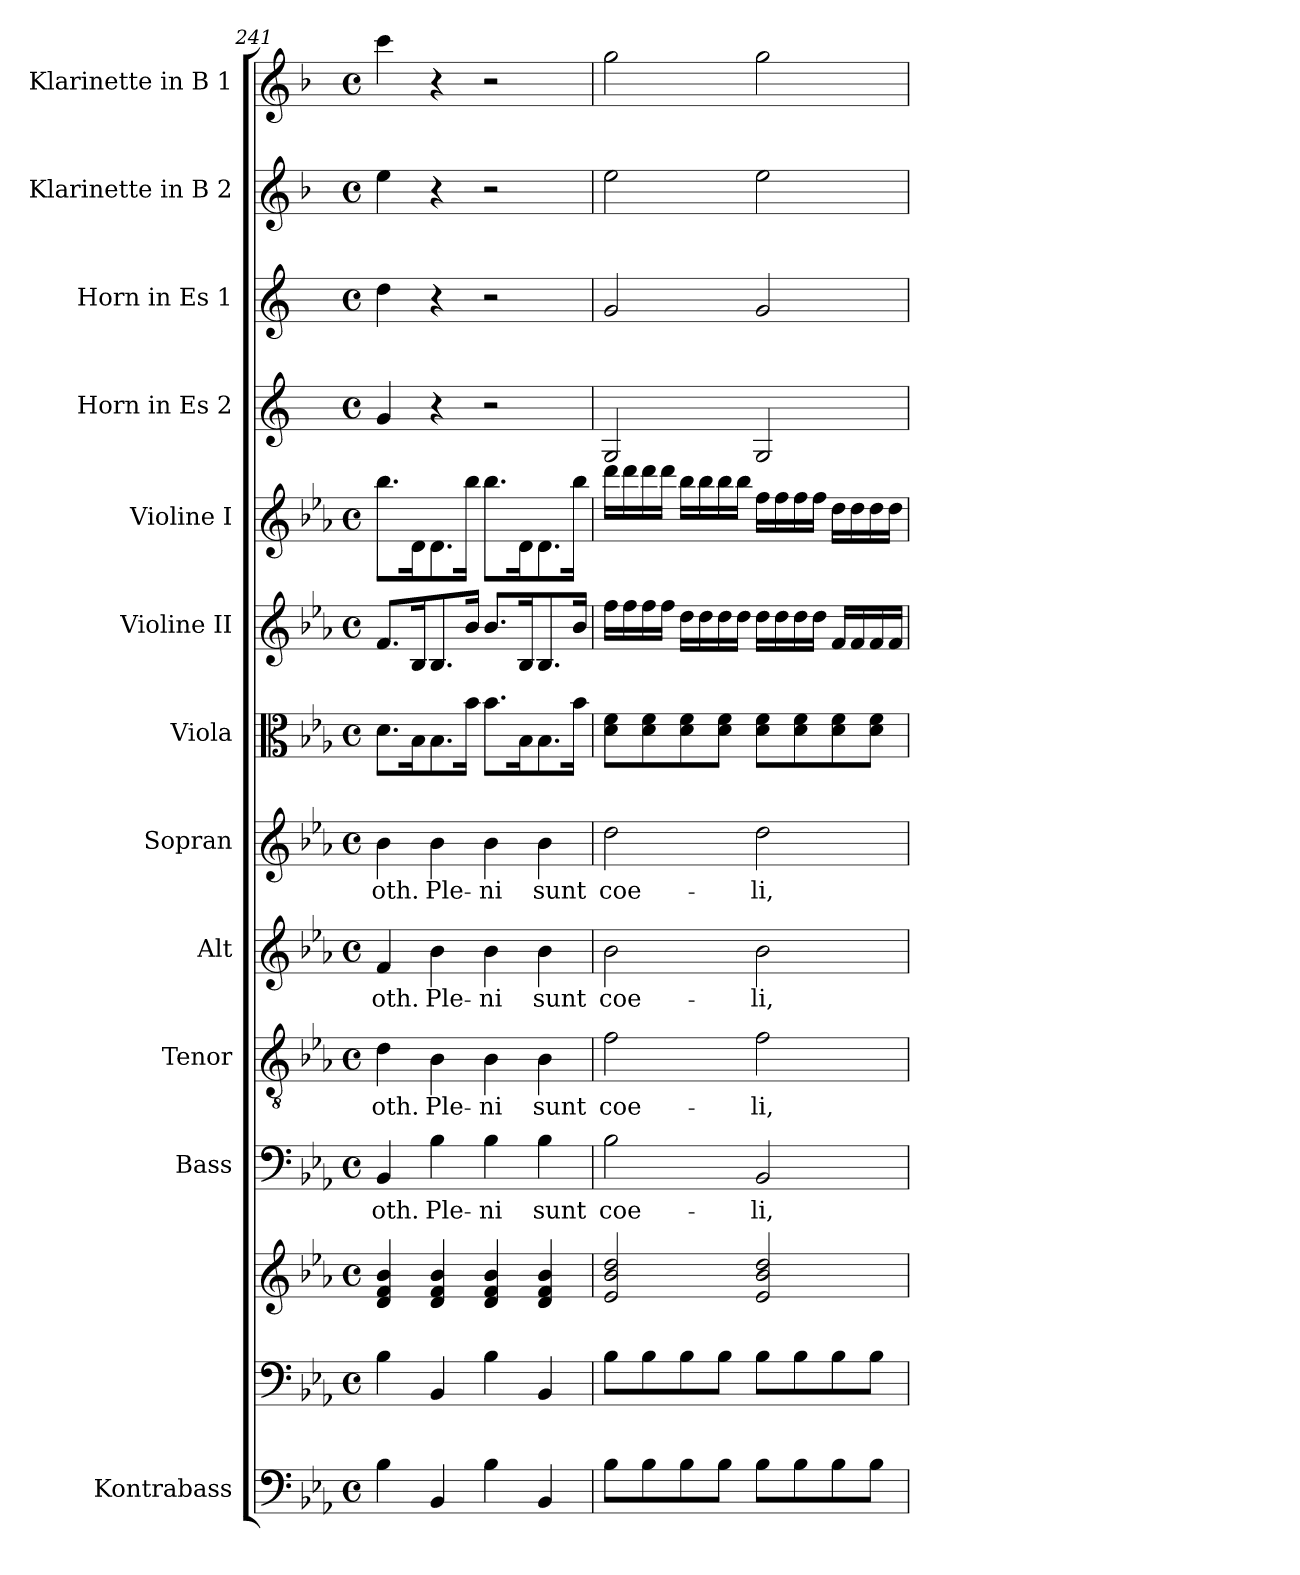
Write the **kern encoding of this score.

**kern	**kern	**kern	**kern	**text	**kern	**text	**kern	**text	**kern	**text	**kern	**kern	**kern	**kern	**kern	**kern	**kern
*part13	*part12	*part12	*part11	*part11	*part10	*part10	*part9	*part9	*part8	*part8	*part7	*part6	*part5	*part4	*part3	*part2	*part1
*staff14	*staff13	*staff12	*staff11	*staff11	*staff10	*staff10	*staff9	*staff9	*staff8	*staff8	*staff7	*staff6	*staff5	*staff4	*staff3	*staff2	*staff1
*I"Kontrabass	*	*	*I"Bass	*	*I"Tenor	*	*I"Alt	*	*I"Sopran	*	*I"Viola	*I"Violine II	*I"Violine I	*I"Horn in Es 2	*I"Horn in Es 1	*I"Klarinette in B 2	*I"Klarinette in B 1
*I'Kb.	*	*	*I'B	*	*I'T	*	*I'A	*	*I'S	*	*I'Vla.	*I'Vl. II	*I'Vl. I	*I'Hrn. 2	*I'Hrn. 1	*	*
*clefF4	*clefF4	*clefG2	*clefF4	*	*clefGv2	*	*clefG2	*	*clefG2	*	*clefC3	*clefG2	*clefG2	*clefG2	*clefG2	*clefG2	*clefG2
*ITrd7c12	*	*	*	*	*	*	*	*	*	*	*	*	*	*ITrd5c9	*ITrd5c9	*ITrd1c2	*ITrd1c2
*k[b-e-a-]	*k[b-e-a-]	*k[b-e-a-]	*k[b-e-a-]	*	*k[b-e-a-]	*	*k[b-e-a-]	*	*k[b-e-a-]	*	*k[b-e-a-]	*k[b-e-a-]	*k[b-e-a-]	*k[b-e-a-]	*k[b-e-a-]	*k[b-e-a-]	*k[b-e-a-]
*E-:	*E-:	*E-:	*E-:	*	*E-:	*	*E-:	*	*E-:	*	*E-:	*E-:	*E-:	*E-:	*E-:	*E-:	*E-:
*M4/4	*M4/4	*M4/4	*M4/4	*	*M4/4	*	*M4/4	*	*M4/4	*	*M4/4	*M4/4	*M4/4	*M4/4	*M4/4	*M4/4	*M4/4
*met(c)	*met(c)	*met(c)	*met(c)	*	*met(c)	*	*met(c)	*	*met(c)	*	*met(c)	*met(c)	*met(c)	*met(c)	*met(c)	*met(c)	*met(c)
=241	=241	=241	=241	=241	=241	=241	=241	=241	=241	=241	=241	=241	=241	=241	=241	=241	=241
!	!	!	!	!LO:LY:b	!	!LO:LY:b	!	!LO:LY:b	!	!LO:LY:b	!	!	!	!	!	!	!
4BB-\	4B-\	4d/ 4f/ 4b-/	4BB-/	-oth.	4d\	-oth.	4f/	-oth.	4b-\	-oth.	8.d\L	8.f/L	8.bb-\L	4B-/	4f\	4dd\	4bb-\
.	.	.	.	.	.	.	.	.	.	.	16B-\k	16B-/k	16d\k	.	.	.	.
!	!	!	!	!LO:LY:b	!	!LO:LY:b	!	!LO:LY:b	!	!LO:LY:b	!	!	!	!	!	!	!
4BBB-/	4BB-/	4d/ 4f/ 4b-/	4B-\	Ple-	4B-\	Ple-	4b-\	Ple-	4b-\	Ple-	8.B-\	8.B-/	8.d\	4r	4r	4r	4r
.	.	.	.	.	.	.	.	.	.	.	16b-\Jk	16b-/Jk	16bb-\Jk	.	.	.	.
!	!	!	!	!LO:LY:b	!	!LO:LY:b	!	!LO:LY:b	!	!LO:LY:b	!	!	!	!	!	!	!
4BB-\	4B-\	4d/ 4f/ 4b-/	4B-\	-ni	4B-\	-ni	4b-\	-ni	4b-\	-ni	8.b-\L	8.b-/L	8.bb-\L	2r	2r	2r	2r
.	.	.	.	.	.	.	.	.	.	.	16B-\k	16B-/k	16d\k	.	.	.	.
!	!	!	!	!LO:LY:b	!	!LO:LY:b	!	!LO:LY:b	!	!LO:LY:b	!	!	!	!	!	!	!
4BBB-/	4BB-/	4d/ 4f/ 4b-/	4B-\	sunt	4B-\	sunt	4b-\	sunt	4b-\	sunt	8.B-\	8.B-/	8.d\	.	.	.	.
.	.	.	.	.	.	.	.	.	.	.	16b-\Jk	16b-/Jk	16bb-\Jk	.	.	.	.
=242	=242	=242	=242	=242	=242	=242	=242	=242	=242	=242	=242	=242	=242	=242	=242	=242	=242
!	!	!	!	!LO:LY:b	!	!LO:LY:b	!	!LO:LY:b	!	!LO:LY:b	!	!	!	!	!	!	!
8BB-\L	8B-\L	2e-/ 2b-/ 2dd/	2B-\	coe-	2f\	coe-	2b-\	coe-	2dd\	coe-	8d\ 8f\L	16ff\LL	16ddd\LL	2BB-/	2B-/	2dd\	2ff\
.	.	.	.	.	.	.	.	.	.	.	.	16ff\	16ddd\	.	.	.	.
8BB-\	8B-\	.	.	.	.	.	.	.	.	.	8d\ 8f\	16ff\	16ddd\	.	.	.	.
.	.	.	.	.	.	.	.	.	.	.	.	16ff\JJ	16ddd\JJ	.	.	.	.
8BB-\	8B-\	.	.	.	.	.	.	.	.	.	8d\ 8f\	16dd\LL	16bb-\LL	.	.	.	.
.	.	.	.	.	.	.	.	.	.	.	.	16dd\	16bb-\	.	.	.	.
8BB-\J	8B-\J	.	.	.	.	.	.	.	.	.	8d\ 8f\J	16dd\	16bb-\	.	.	.	.
.	.	.	.	.	.	.	.	.	.	.	.	16dd\JJ	16bb-\JJ	.	.	.	.
!	!	!	!	!LO:LY:b	!	!LO:LY:b	!	!LO:LY:b	!	!LO:LY:b	!	!	!	!	!	!	!
8BB-\L	8B-\L	2e-/ 2b-/ 2dd/	2BB-/	-li,	2f\	-li,	2b-\	-li,	2dd\	-li,	8d\ 8f\L	16dd\LL	16ff\LL	2BB-/	2B-/	2dd\	2ff\
.	.	.	.	.	.	.	.	.	.	.	.	16dd\	16ff\	.	.	.	.
8BB-\	8B-\	.	.	.	.	.	.	.	.	.	8d\ 8f\	16dd\	16ff\	.	.	.	.
.	.	.	.	.	.	.	.	.	.	.	.	16dd\JJ	16ff\JJ	.	.	.	.
8BB-\	8B-\	.	.	.	.	.	.	.	.	.	8d\ 8f\	16f/LL	16dd\LL	.	.	.	.
.	.	.	.	.	.	.	.	.	.	.	.	16f/	16dd\	.	.	.	.
8BB-\J	8B-\J	.	.	.	.	.	.	.	.	.	8d\ 8f\J	16f/	16dd\	.	.	.	.
.	.	.	.	.	.	.	.	.	.	.	.	16f/JJ	16dd\JJ	.	.	.	.
=	=	=	=	=	=	=	=	=	=	=	=	=	=	=	=	=	=
*-	*-	*-	*-	*-	*-	*-	*-	*-	*-	*-	*-	*-	*-	*-	*-	*-	*-
